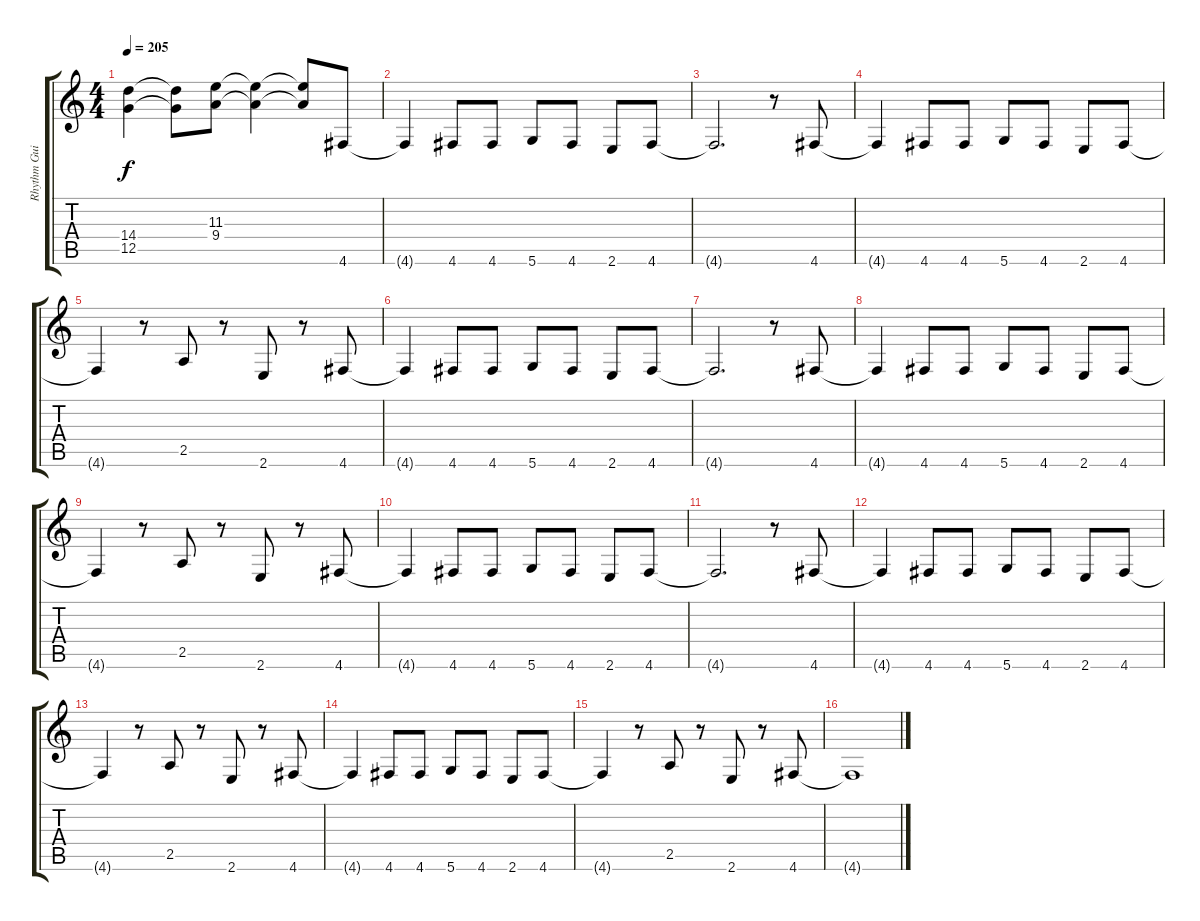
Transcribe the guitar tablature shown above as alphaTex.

\track ("Rhythm Guitar" "Rhythm Gui") {instrument distortionguitar}
\staff {score tabs}
\tuning (D4 A3 F3 C3 G2 D2) {hide}
\ts (4 4)
\tempo 205
\clef g2
\ks c
(14.4{t} 12.5{t}).4{dy f} (14.4{t} 12.5{t}).8 (11.3 9.4).8 (11.3{t} 9.4{t}).4 (11.3{t} 9.4{t}).8 4.6.8 |
4.6{t}.4 4.6.8 4.6.8 5.6.8 4.6.8 2.6.8 4.6.8 |
4.6{t}.2{d} r.8 4.6.8 |
4.6{t}.4 4.6.8 4.6.8 5.6.8 4.6.8 2.6.8 4.6.8 |
4.6{t}.4 r.8 2.5.8 r.8 2.6.8 r.8 4.6.8 |
4.6{t}.4 4.6.8 4.6.8 5.6.8 4.6.8 2.6.8 4.6.8 |
4.6{t}.2{d} r.8 4.6.8 |
4.6{t}.4 4.6.8 4.6.8 5.6.8 4.6.8 2.6.8 4.6.8 |
4.6{t}.4 r.8 2.5.8 r.8 2.6.8 r.8 4.6.8 |
4.6{t}.4 4.6.8 4.6.8 5.6.8 4.6.8 2.6.8 4.6.8 |
4.6{t}.2{d} r.8 4.6.8 |
4.6{t}.4 4.6.8 4.6.8 5.6.8 4.6.8 2.6.8 4.6.8 |
4.6{t}.4 r.8 2.5.8 r.8 2.6.8 r.8 4.6.8 |
4.6{t}.4 4.6.8 4.6.8 5.6.8 4.6.8 2.6.8 4.6.8 |
4.6{t}.4 r.8 2.5.8 r.8 2.6.8 r.8 4.6.8 |
4.6{t}.1
